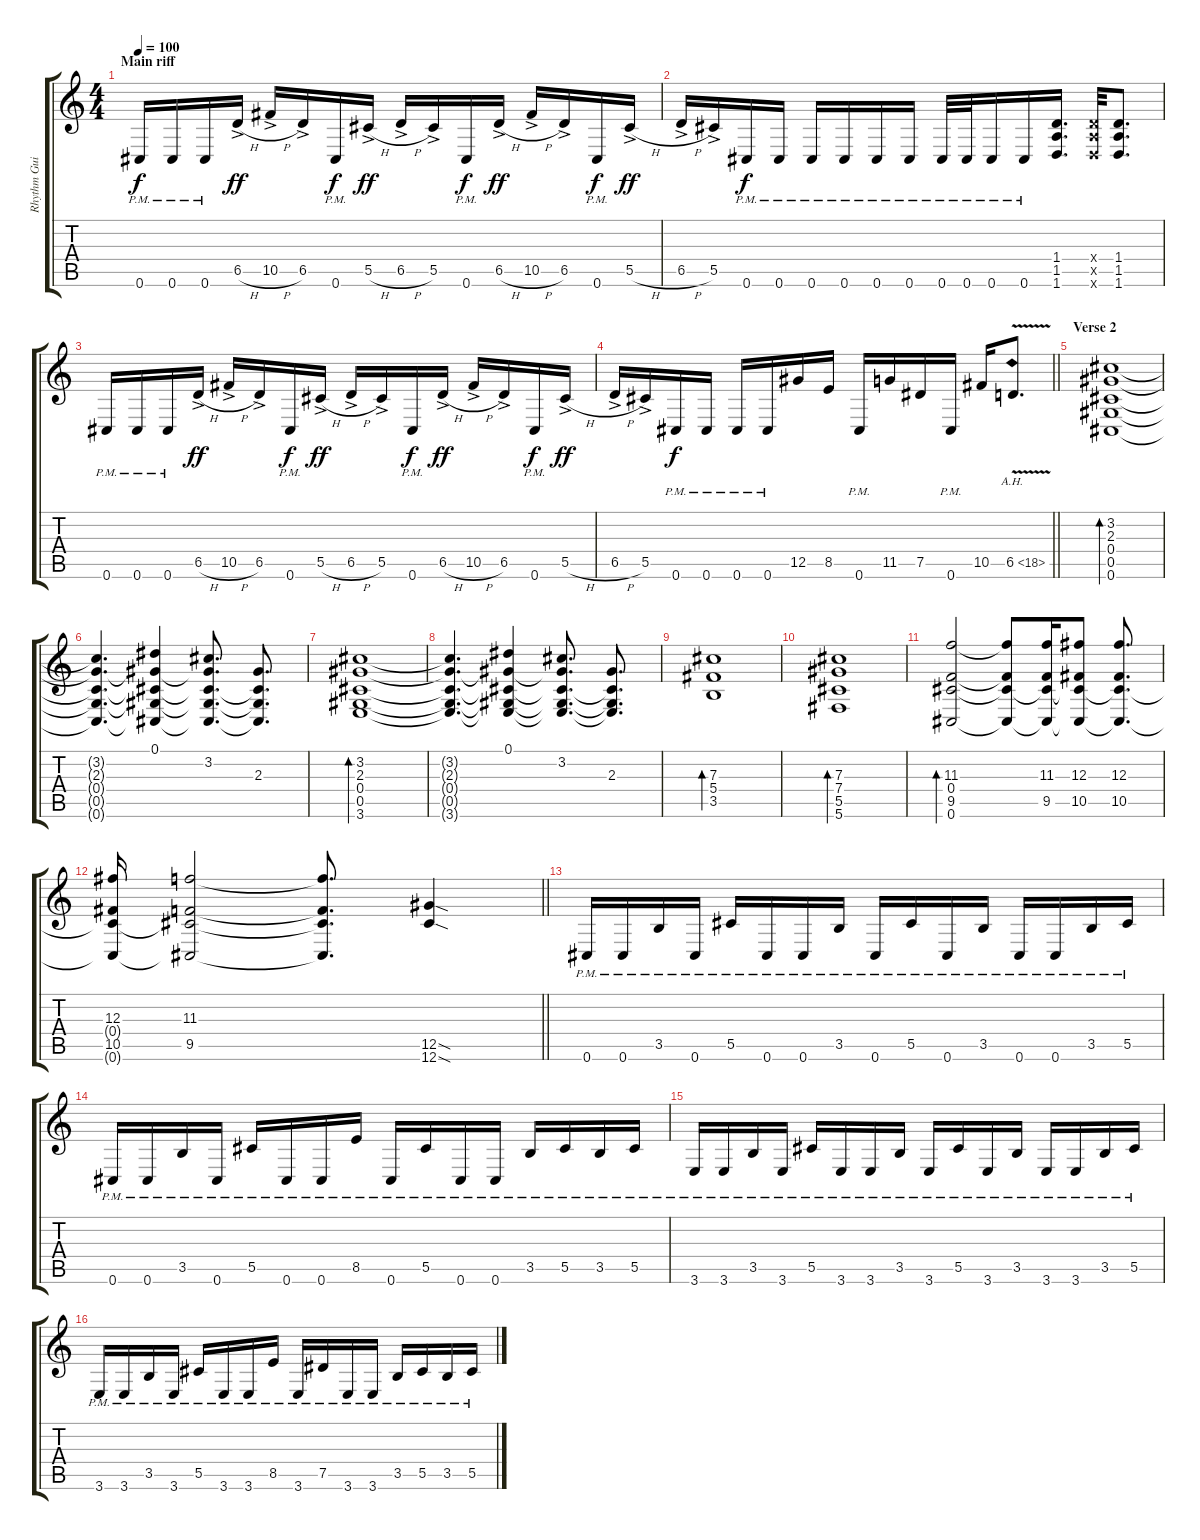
\track ("Rhythm Guitar" "Rhythm Gui") {instrument distortionguitar}
\staff {score tabs}
\tuning (Eb4 Bb3 Gb3 Db3 Ab2 Db2) {hide}
\ts (4 4)
\section ("" "Main riff")
\tempo 100
\clef g2
\ks c
0.6{pm}.16{dy f} 0.6{pm}.16 0.6{pm}.16 6.5{h ac}.16{dy ff} 10.5{h ac}.16 6.5{ac}.16 0.6{pm}.16{dy f} 5.5{h ac}.16{dy ff} 6.5{h ac}.16 5.5{ac}.16 0.6{pm}.16{dy f} 6.5{h ac}.16{dy ff} 10.5{h ac}.16 6.5{ac}.16 0.6{pm}.16{dy f} 5.5{h ac}.16{dy ff} |
6.5{h ac}.16 5.5{ac}.16 0.6{pm}.16{dy f} 0.6{pm}.16 0.6{pm}.16 0.6{pm}.16 0.6{pm}.16 0.6{pm}.16 0.6{pm}.32 0.6{pm}.32 0.6{pm}.16 0.6{pm}.16 (1.4 1.5 1.6).16{d} (1.4{x} 1.5{x} 1.6{x}).32 (1.4 1.5 1.6).8{d} |
0.6{pm}.16 0.6{pm}.16 0.6{pm}.16 6.5{h ac}.16{dy ff} 10.5{h ac}.16 6.5{ac}.16 0.6{pm}.16{dy f} 5.5{h ac}.16{dy ff} 6.5{h ac}.16 5.5{ac}.16 0.6{pm}.16{dy f} 6.5{h ac}.16{dy ff} 10.5{h ac}.16 6.5{ac}.16 0.6{pm}.16{dy f} 5.5{h ac}.16{dy ff} |
\barLineRight lightlight
6.5{h ac}.16 5.5{ac}.16 0.6{pm}.16{dy f} 0.6{pm}.16 0.6{pm}.16 0.6{pm}.16 12.5.16 8.5.16 0.6{pm}.16 11.5.16 7.5.16 0.6{pm}.16 10.5.16 6.5{ah 12 v}.8{d} |
\section ("" "Verse 2")
(3.2 2.3 0.4 0.5 0.6).1{bd 30 volume 12} |
(3.2{t} 2.3{t} 0.4{t} 0.5{t} 0.6{t}).4{d} (0.1 2.3{t} 0.4{t} 0.5{t} 0.6{t}).4 (3.2 2.3{t} 0.4{t} 0.5{t} 0.6{t}).8{d} (2.3 0.4{t} 0.5{t} 0.6{t}).8{d} |
(3.2 2.3 0.4 0.5 3.6).1{bd 30} |
(3.2{t} 2.3{t} 0.4{t} 0.5{t} 3.6{t}).4{d} (0.1 2.3{t} 0.4{t} 0.5{t} 3.6{t}).4 (3.2 2.3{t} 0.4{t} 0.5{t} 3.6{t}).8{d} (2.3 0.4{t} 0.5{t} 3.6{t}).8{d} |
(7.3 5.4 3.5).1{bd 30} |
(7.3 7.4 5.5 5.6).1{bd 30} |
(11.3 0.4 9.5 0.6).2{bd 30} (11.3{t} 0.4{t} 9.5{t} 0.6{t}).8 (11.3 0.4{t} 9.5 0.6{t}).16 (12.3 0.4{t} 10.5 0.6{t}).8 (12.3 0.4{t} 10.5 0.6{t}).8{d} |
\barLineRight lightlight
(12.3 0.4{t} 10.5 0.6{t}).16 (11.3 0.4{t} 9.5 0.6{t}).2 (11.3{t} 0.4{t} 9.5{t} 0.6{t}).8{d} (12.5{sod} 12.6{sod}).4 |
\section ("" "")
0.6{pm}.16{volume 16 balance 10} 0.6{pm}.16 3.5{pm}.16 0.6{pm}.16 5.5{pm}.16 0.6{pm}.16 0.6{pm}.16 3.5{pm}.16 0.6{pm}.16 5.5{pm}.16 0.6{pm}.16 3.5{pm}.16 0.6{pm}.16 0.6{pm}.16 3.5{pm}.16 5.5{pm}.16 |
0.6{pm}.16 0.6{pm}.16 3.5{pm}.16 0.6{pm}.16 5.5{pm}.16 0.6{pm}.16 0.6{pm}.16 8.5{pm}.16 0.6{pm}.16 5.5{pm}.16 0.6{pm}.16 0.6{pm}.16 3.5{pm}.16 5.5{pm}.16 3.5{pm}.16 5.5{pm}.16 |
3.6{pm}.16 3.6{pm}.16 3.5{pm}.16 3.6{pm}.16 5.5{pm}.16 3.6{pm}.16 3.6{pm}.16 3.5{pm}.16 3.6{pm}.16 5.5{pm}.16 3.6{pm}.16 3.5{pm}.16 3.6{pm}.16 3.6{pm}.16 3.5{pm}.16 5.5{pm}.16 |
3.6{pm}.16 3.6{pm}.16 3.5{pm}.16 3.6{pm}.16 5.5{pm}.16 3.6{pm}.16 3.6{pm}.16 8.5{pm}.16 3.6{pm}.16 7.5{pm}.16 3.6{pm}.16 3.6{pm}.16 3.5{pm}.16 5.5{pm}.16 3.5{pm}.16 5.5{pm}.16
